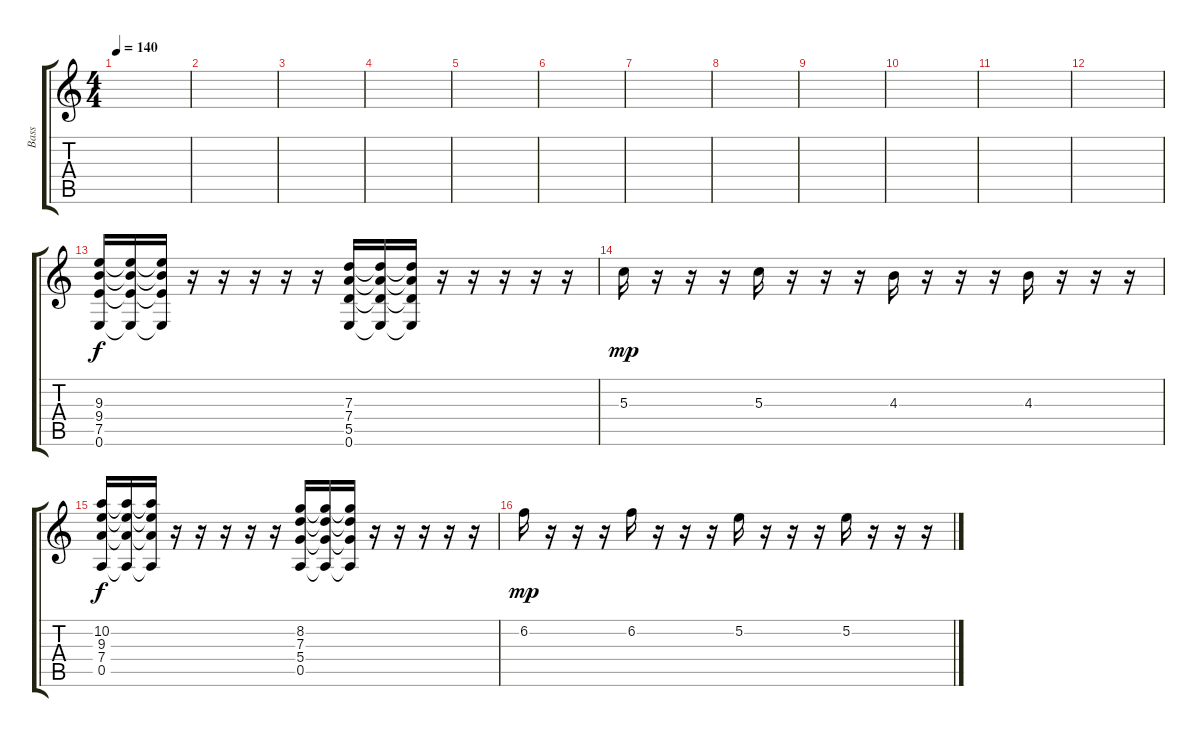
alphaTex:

\track ("Bass" "Bass") {instrument synthbass1}
\staff {score tabs}
\tuning (E4 B3 G3 D3 A2 E2) {hide}
\ts (4 4)
\tempo 140
\clef g2
\ks c
|
|
|
|
|
|
|
|
|
|
|
|
(9.3 9.4 7.5 0.6).16 (9.3{t} 9.4{t} 7.5{t} 0.6{t}).16 (9.3{t} 9.4{t} 7.5{t} 0.6{t}).16 r.16 r.16 r.16 r.16 r.16 (7.3 7.4 5.5 0.6).16 (7.3{t} 7.4{t} 5.5{t} 0.6{t}).16 (7.3{t} 7.4{t} 5.5{t} 0.6{t}).16 r.16 r.16 r.16 r.16 r.16 |
5.3.16{dy mp} r.16 r.16 r.16 5.3.16 r.16 r.16 r.16 4.3.16 r.16 r.16 r.16 4.3.16 r.16 r.16 r.16 |
(10.2 9.3 7.4 0.5).16{dy f} (10.2{t} 9.3{t} 7.4{t} 0.5{t}).16 (10.2{t} 9.3{t} 7.4{t} 0.5{t}).16 r.16 r.16 r.16 r.16 r.16 (8.2 7.3 5.4 0.5).16 (8.2{t} 7.3{t} 5.4{t} 0.5{t}).16 (8.2{t} 7.3{t} 5.4{t} 0.5{t}).16 r.16 r.16 r.16 r.16 r.16 |
6.2.16{dy mp} r.16 r.16 r.16 6.2.16 r.16 r.16 r.16 5.2.16 r.16 r.16 r.16 5.2.16 r.16 r.16 r.16
